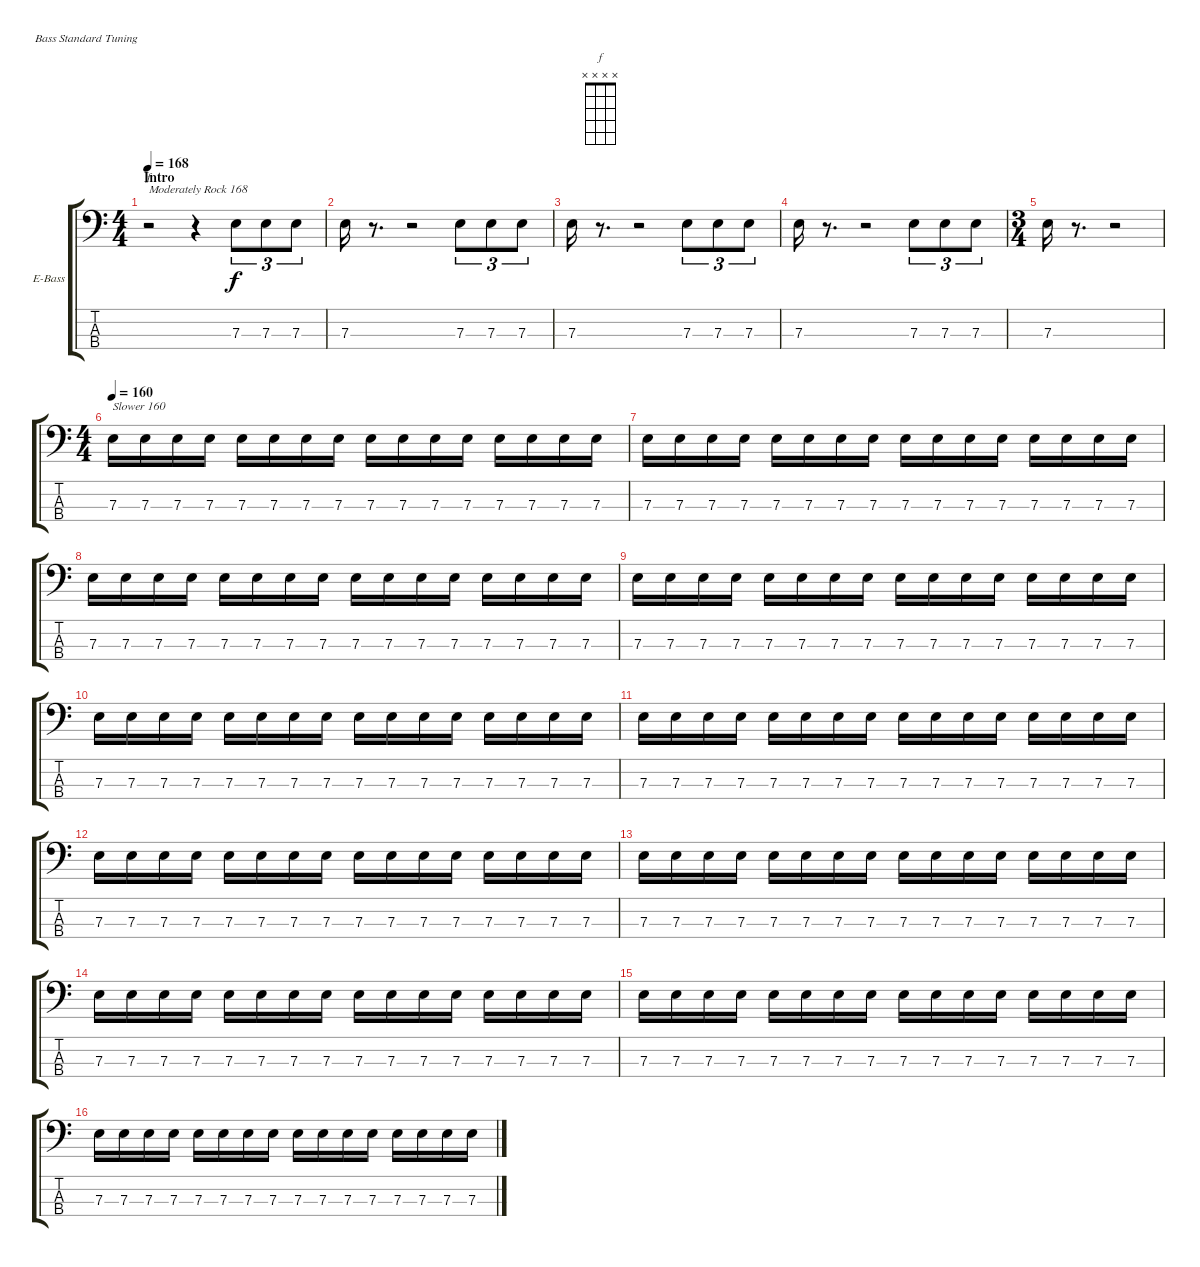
\bracketExtendMode groupsimilarinstruments
\firstSystemTrackNameOrientation horizontal
\otherSystemsTrackNameOrientation horizontal
\track ("Bass" "E-Bass") {instrument electricbassfinger}
\staff {score tabs}
\tuning (G2 D2 A1 E1)
\chord ("f" x x x x)
\ts (4 4)
\beaming (8 2 2 2 2)
\section ("" "Intro")
\tempo 168
\clef f4
\ks c
r.2{ch "f" txt "Moderately Rock 168" dy f instrument electricbassfinger} r.4 7.3.8{tu (3 2)} 7.3.8{tu (3 2)} 7.3.8{tu (3 2)} |
7.3.16 r.8{d} r.2 7.3.8{tu (3 2)} 7.3.8{tu (3 2)} 7.3.8{tu (3 2)} |
7.3.16 r.8{d} r.2 7.3.8{tu (3 2)} 7.3.8{tu (3 2)} 7.3.8{tu (3 2)} |
7.3.16 r.8{d} r.2 7.3.8{tu (3 2)} 7.3.8{tu (3 2)} 7.3.8{tu (3 2)} |
\ts (3 4)
\beaming (8 2 2 2)
7.3.16 r.8{d} r.2 |
\ts (4 4)
\beaming (8 2 2 2 2)
\tempo 160
7.3.16{txt "Slower 160"} 7.3.16 7.3.16 7.3.16 7.3.16 7.3.16 7.3.16 7.3.16 7.3.16 7.3.16 7.3.16 7.3.16 7.3.16 7.3.16 7.3.16 7.3.16 |
7.3.16 7.3.16 7.3.16 7.3.16 7.3.16 7.3.16 7.3.16 7.3.16 7.3.16 7.3.16 7.3.16 7.3.16 7.3.16 7.3.16 7.3.16 7.3.16 |
7.3.16 7.3.16 7.3.16 7.3.16 7.3.16 7.3.16 7.3.16 7.3.16 7.3.16 7.3.16 7.3.16 7.3.16 7.3.16 7.3.16 7.3.16 7.3.16 |
7.3.16 7.3.16 7.3.16 7.3.16 7.3.16 7.3.16 7.3.16 7.3.16 7.3.16 7.3.16 7.3.16 7.3.16 7.3.16 7.3.16 7.3.16 7.3.16 |
7.3.16 7.3.16 7.3.16 7.3.16 7.3.16 7.3.16 7.3.16 7.3.16 7.3.16 7.3.16 7.3.16 7.3.16 7.3.16 7.3.16 7.3.16 7.3.16 |
7.3.16 7.3.16 7.3.16 7.3.16 7.3.16 7.3.16 7.3.16 7.3.16 7.3.16 7.3.16 7.3.16 7.3.16 7.3.16 7.3.16 7.3.16 7.3.16 |
7.3.16 7.3.16 7.3.16 7.3.16 7.3.16 7.3.16 7.3.16 7.3.16 7.3.16 7.3.16 7.3.16 7.3.16 7.3.16 7.3.16 7.3.16 7.3.16 |
7.3.16 7.3.16 7.3.16 7.3.16 7.3.16 7.3.16 7.3.16 7.3.16 7.3.16 7.3.16 7.3.16 7.3.16 7.3.16 7.3.16 7.3.16 7.3.16 |
7.3.16 7.3.16 7.3.16 7.3.16 7.3.16 7.3.16 7.3.16 7.3.16 7.3.16 7.3.16 7.3.16 7.3.16 7.3.16 7.3.16 7.3.16 7.3.16 |
7.3.16 7.3.16 7.3.16 7.3.16 7.3.16 7.3.16 7.3.16 7.3.16 7.3.16 7.3.16 7.3.16 7.3.16 7.3.16 7.3.16 7.3.16 7.3.16 |
7.3.16 7.3.16 7.3.16 7.3.16 7.3.16 7.3.16 7.3.16 7.3.16 7.3.16 7.3.16 7.3.16 7.3.16 7.3.16 7.3.16 7.3.16 7.3.16
